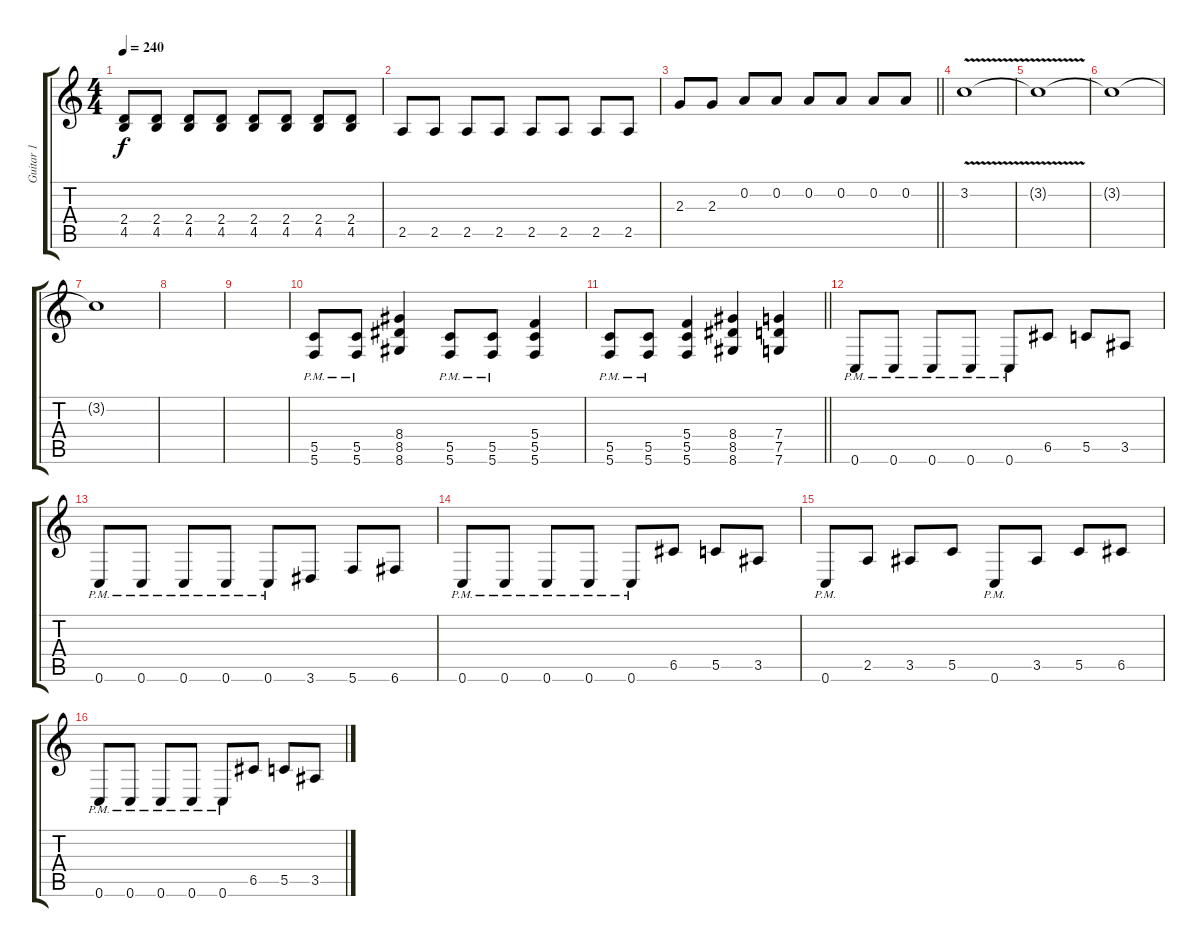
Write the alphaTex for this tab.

\track ("Guitar 1" "Guitar 1") {instrument distortionguitar}
\staff {score tabs}
\tuning (D4 A3 F3 C3 G2 C2) {hide}
\ts (4 4)
\tempo 240
\clef g2
\ks c
(2.4 4.5).8{dy f} (2.4 4.5).8 (2.4 4.5).8 (2.4 4.5).8 (2.4 4.5).8 (2.4 4.5).8 (2.4 4.5).8 (2.4 4.5).8 |
2.5.8 2.5.8 2.5.8 2.5.8 2.5.8 2.5.8 2.5.8 2.5.8 |
\barLineRight lightlight
2.3.8 2.3.8 0.2.8 0.2.8 0.2.8 0.2.8 0.2.8 0.2.8 |
3.2{v}.1{volume 0} |
3.2{t}.1 |
3.2{t}.1 |
3.2{t}.1 |
|
|
(5.5{pm} 5.6{pm}).8{volume 13} (5.5{pm} 5.6{pm}).8 (8.4 8.5 8.6).4 (5.5{pm} 5.6{pm}).8 (5.5{pm} 5.6{pm}).8 (5.4 5.5 5.6).4 |
\barLineRight lightlight
(5.5{pm} 5.6{pm}).8 (5.5{pm} 5.6{pm}).8 (5.4 5.5 5.6).4 (8.4 8.5 8.6).4 (7.4 7.5 7.6).4 |
0.6{pm}.8 0.6{pm}.8 0.6{pm}.8 0.6{pm}.8 0.6{pm}.8 6.5.8 5.5.8 3.5.8 |
0.6{pm}.8 0.6{pm}.8 0.6{pm}.8 0.6{pm}.8 0.6{pm}.8 3.6.8 5.6.8 6.6.8 |
0.6{pm}.8 0.6{pm}.8 0.6{pm}.8 0.6{pm}.8 0.6{pm}.8 6.5.8 5.5.8 3.5.8 |
0.6{pm}.8 2.5.8 3.5.8 5.5.8 0.6{pm}.8 3.5.8 5.5.8 6.5.8 |
0.6{pm}.8 0.6{pm}.8 0.6{pm}.8 0.6{pm}.8 0.6{pm}.8 6.5.8 5.5.8 3.5.8
